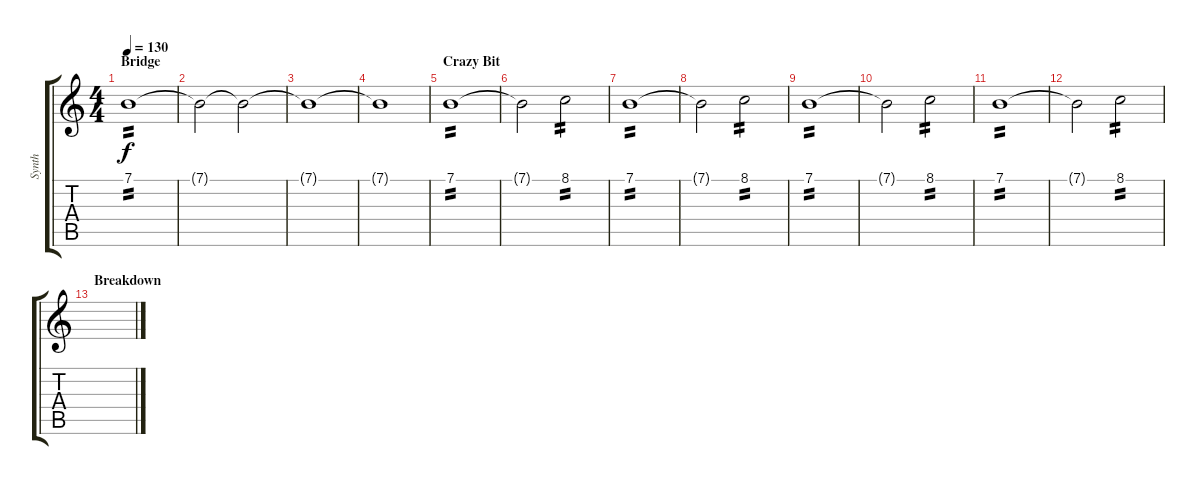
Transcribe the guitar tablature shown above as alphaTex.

\track ("Synth" "Synth") {instrument lead3calliope}
\staff {score tabs}
\tuning (E4 B3 G3 D3 A2 E2) {hide}
\ts (4 4)
\section ("" "Bridge")
\tempo 130
\clef g2
\ks c
7.1.1{tp 2 dy f} |
7.1{t}.2 7.1{t}.2 |
7.1{t}.1 |
7.1{t}.1 |
\section ("" "Crazy Bit")
7.1.1{tp 2} |
7.1{t}.2 8.1.2{tp 2} |
7.1.1{tp 2} |
7.1{t}.2 8.1.2{tp 2} |
7.1.1{tp 2} |
7.1{t}.2 8.1.2{tp 2} |
7.1.1{tp 2} |
7.1{t}.2 8.1.2{tp 2} |
\section ("" "Breakdown")
